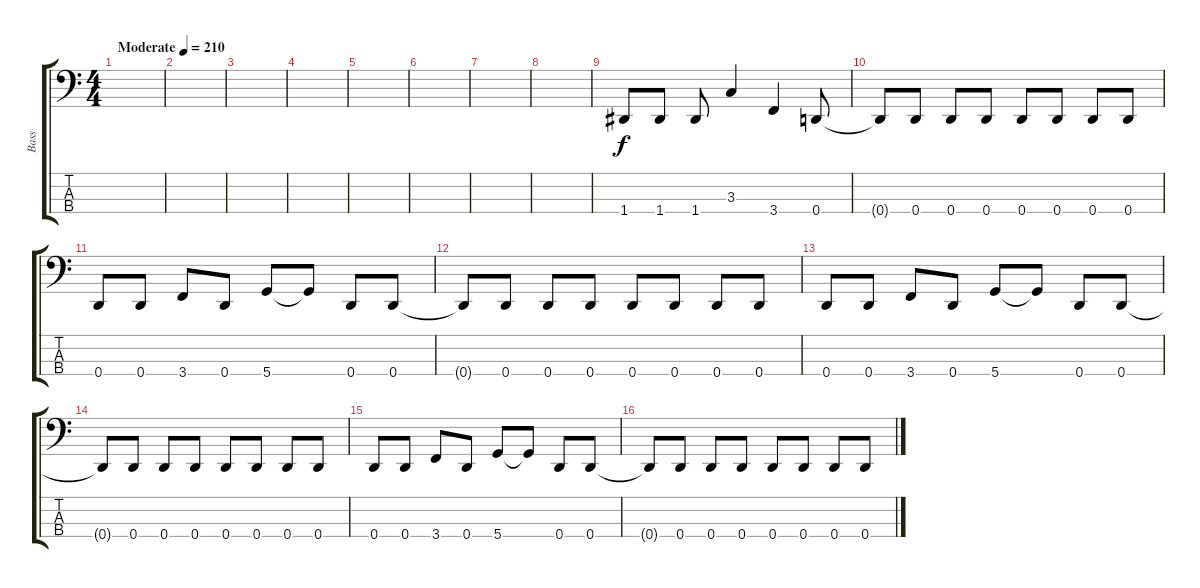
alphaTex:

\track ("Bass" "Bass") {instrument electricbasspick}
\staff {score tabs}
\tuning (G2 D2 A1 D1) {hide}
\ts (4 4)
\tempo (210 "Moderate")
\clef f4
\ks c
|
|
|
|
|
|
|
|
1.4.8 1.4.8 1.4.8 3.3.4 3.4.4 0.4.8 |
0.4{t}.8 0.4.8 0.4.8 0.4.8 0.4.8 0.4.8 0.4.8 0.4.8 |
0.4.8 0.4.8 3.4.8 0.4.8 5.4.8 5.4{t}.8 0.4.8 0.4.8 |
0.4{t}.8 0.4.8 0.4.8 0.4.8 0.4.8 0.4.8 0.4.8 0.4.8 |
0.4.8 0.4.8 3.4.8 0.4.8 5.4.8 5.4{t}.8 0.4.8 0.4.8 |
0.4{t}.8 0.4.8 0.4.8 0.4.8 0.4.8 0.4.8 0.4.8 0.4.8 |
0.4.8 0.4.8 3.4.8 0.4.8 5.4.8 5.4{t}.8 0.4.8 0.4.8 |
0.4{t}.8 0.4.8 0.4.8 0.4.8 0.4.8 0.4.8 0.4.8 0.4.8
